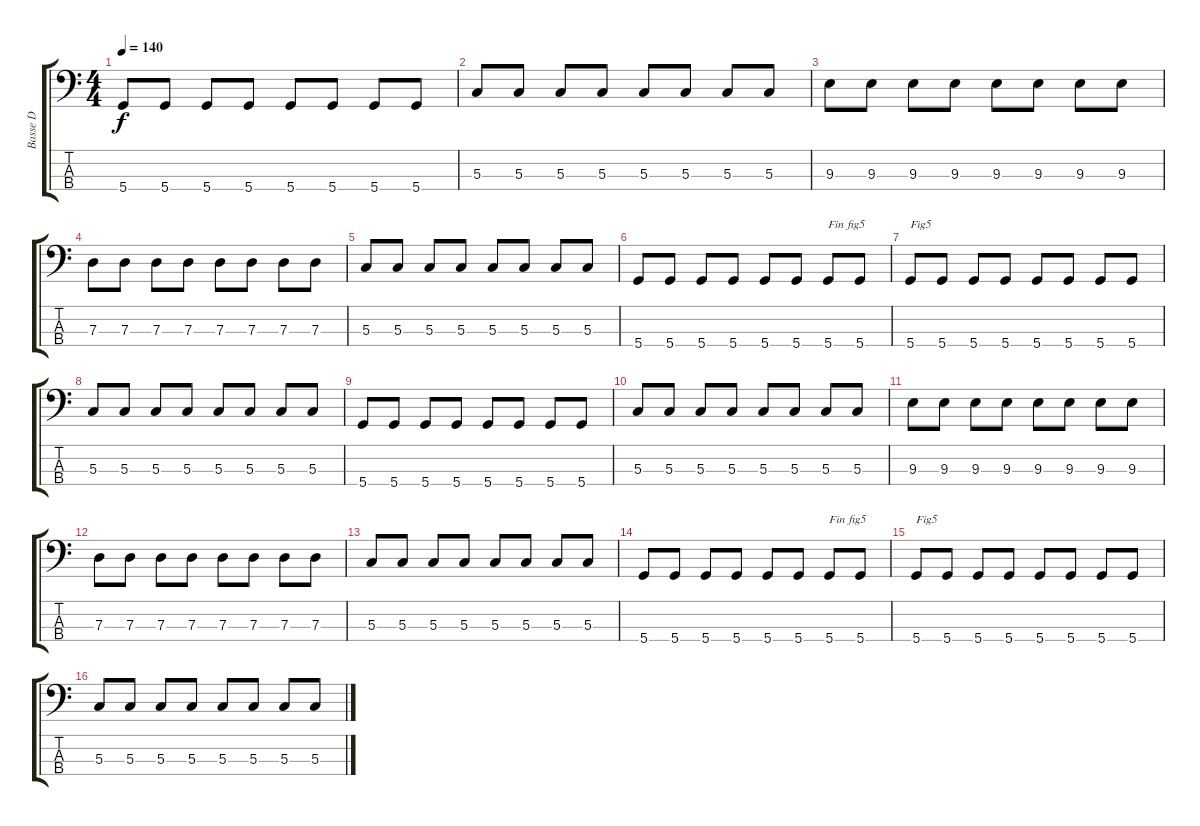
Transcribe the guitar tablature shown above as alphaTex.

\track ("Basse D" "Basse D") {instrument electricbassfinger}
\staff {score tabs}
\tuning (F2 C2 G1 D1) {hide}
\ts (4 4)
\tempo 140
\clef f4
\ks c
5.4.8{dy f} 5.4.8 5.4.8 5.4.8 5.4.8 5.4.8 5.4.8 5.4.8 |
5.3.8 5.3.8 5.3.8 5.3.8 5.3.8 5.3.8 5.3.8 5.3.8 |
9.3.8 9.3.8 9.3.8 9.3.8 9.3.8 9.3.8 9.3.8 9.3.8 |
7.3.8 7.3.8 7.3.8 7.3.8 7.3.8 7.3.8 7.3.8 7.3.8 |
5.3.8 5.3.8 5.3.8 5.3.8 5.3.8 5.3.8 5.3.8 5.3.8 |
5.4.8 5.4.8 5.4.8 5.4.8 5.4.8 5.4.8 5.4.8{txt "Fin fig5"} 5.4.8 |
5.4.8{txt "Fig5"} 5.4.8 5.4.8 5.4.8 5.4.8 5.4.8 5.4.8 5.4.8 |
5.3.8 5.3.8 5.3.8 5.3.8 5.3.8 5.3.8 5.3.8 5.3.8 |
5.4.8 5.4.8 5.4.8 5.4.8 5.4.8 5.4.8 5.4.8 5.4.8 |
5.3.8 5.3.8 5.3.8 5.3.8 5.3.8 5.3.8 5.3.8 5.3.8 |
9.3.8 9.3.8 9.3.8 9.3.8 9.3.8 9.3.8 9.3.8 9.3.8 |
7.3.8 7.3.8 7.3.8 7.3.8 7.3.8 7.3.8 7.3.8 7.3.8 |
5.3.8 5.3.8 5.3.8 5.3.8 5.3.8 5.3.8 5.3.8 5.3.8 |
5.4.8 5.4.8 5.4.8 5.4.8 5.4.8 5.4.8 5.4.8{txt "Fin fig5"} 5.4.8 |
5.4.8{txt "Fig5"} 5.4.8 5.4.8 5.4.8 5.4.8 5.4.8 5.4.8 5.4.8 |
5.3.8 5.3.8 5.3.8 5.3.8 5.3.8 5.3.8 5.3.8 5.3.8
